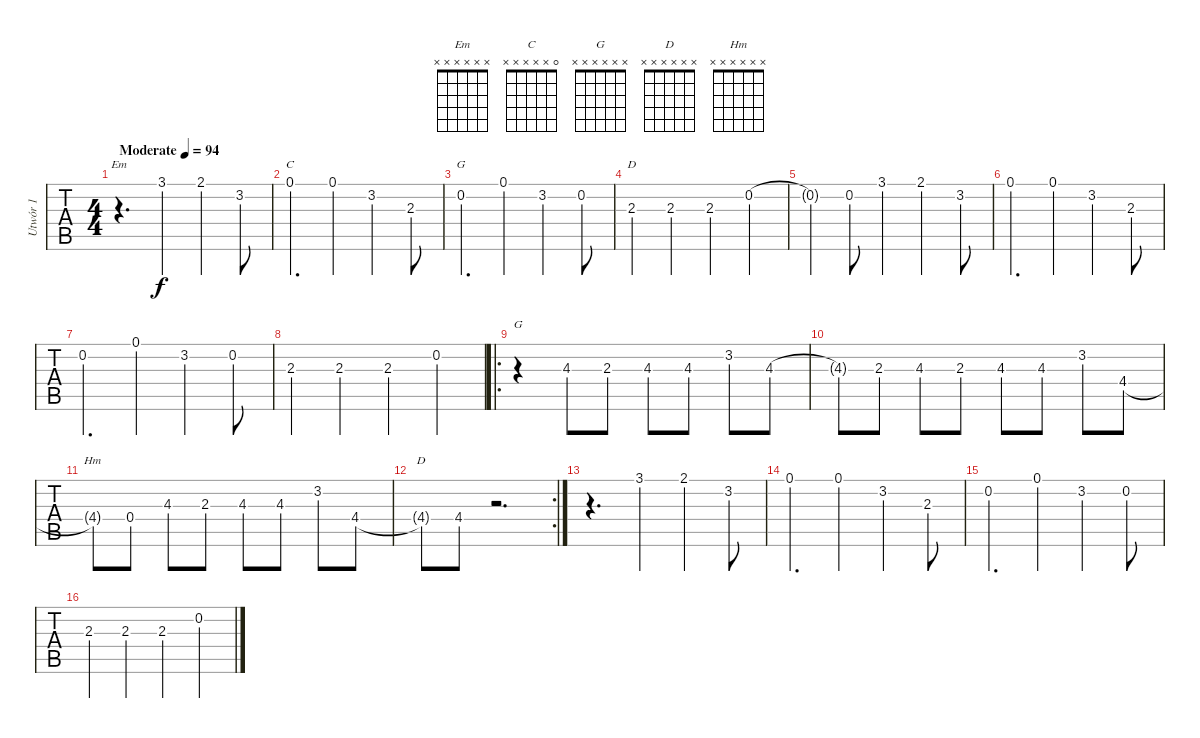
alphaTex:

\track ("Utwór 1" "Utwór 1") {instrument acousticguitarsteel}
\staff {tabs}
\tuning (E4 B3 G3 D3 A2 E2) {hide}
\chord ("Em" x x x x x x)
\chord ("C" 0 x x x x x)
\chord ("G" x 0 x x x x)
\chord ("D" x x 2 x x x)
\chord ("G" x x x x x x)
\chord ("Hm" x x x x x x)
\chord ("D" x x x x x x)
\ts (4 4)
\tempo (94 "Moderate")
\clef g2
\ks c
r.4{d ch "Em" dy f instrument acousticguitarsteel} 3.1.4 2.1.4 3.2.8 |
0.1.4{d ch "C"} 0.1.4 3.2.4 2.3.8 |
0.2.4{d ch "G"} 0.1.4 3.2.4 0.2.8 |
2.3.4{ch "D"} 2.3.4 2.3.4 0.2.4 |
0.2{t}.4 0.2.8 3.1.4 2.1.4 3.2.8 |
0.1.4{d} 0.1.4 3.2.4 2.3.8 |
0.2.4{d} 0.1.4 3.2.4 0.2.8 |
2.3.4 2.3.4 2.3.4 0.2.4 |
\ro
r.4{ch "G"} 4.3.8 2.3.8 4.3.8 4.3.8 3.2.8 4.3.8 |
4.3{t}.8 2.3.8 4.3.8 2.3.8 4.3.8 4.3.8 3.2.8 4.4.8 |
4.4{t}.8{ch "Hm"} 0.4.8 4.3.8 2.3.8 4.3.8 4.3.8 3.2.8 4.4.8 |
\rc 2
4.4{t}.8{ch "D"} 4.4.8 r.2{d} |
r.4{d} 3.1.4 2.1.4 3.2.8 |
0.1.4{d} 0.1.4 3.2.4 2.3.8 |
0.2.4{d} 0.1.4 3.2.4 0.2.8 |
2.3.4 2.3.4 2.3.4 0.2.4
